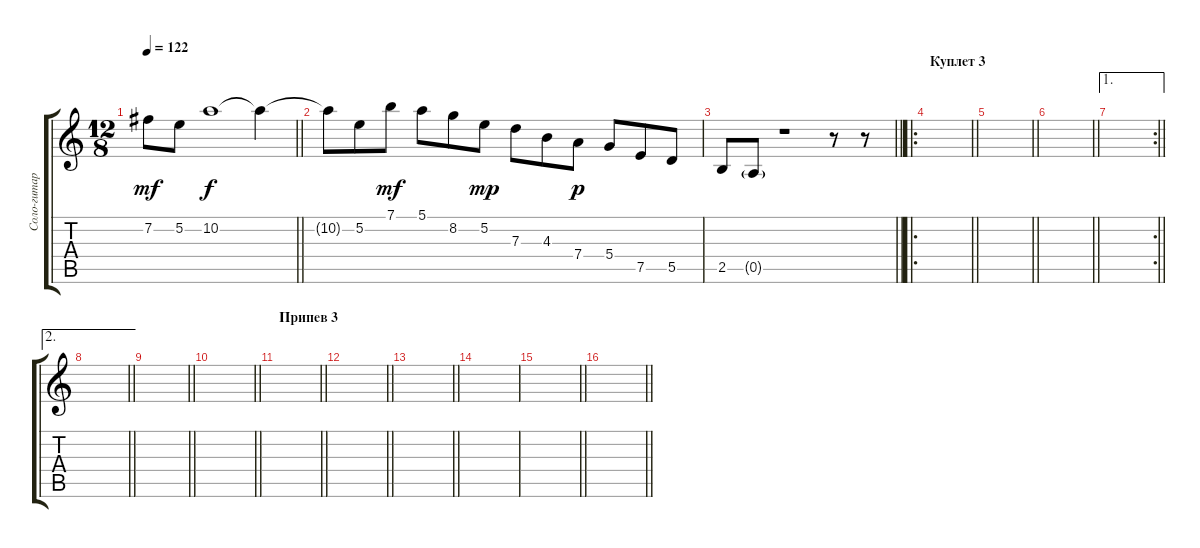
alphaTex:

\track ("Соло-гитара эхо" "Соло-гитар") {instrument overdrivenguitar}
\staff {score tabs}
\tuning (E4 B3 G3 D3 A2 E2) {hide}
\ts (12 8)
\tempo 122
\clef g2
\barLineRight lightlight
\ks c
7.2.8{dy mf} 5.2.8 10.2.1{dy f} 10.2{t}.4 |
10.2{t}.8 5.2.8 7.1.8{dy mf} 5.1.8 8.2.8 5.2.8{dy mp} 7.3.8 4.3.8 7.4.8{dy p} 5.4.8 7.5.8 5.5.8 |
\barLineRight lightlight
2.5.8 0.5{g}.8 r.1 r.8 r.8 |
\ro
\section ("" "Куплет 3")
\barLineRight lightlight
|
\barLineRight lightlight
|
\barLineRight lightlight
|
\ae 1
\rc 2
\barLineRight lightlight
|
\ae 2
\barLineRight lightlight
|
\barLineRight lightlight
|
\barLineRight lightlight
|
\section ("" "Припев 3")
\barLineRight lightlight
|
\barLineRight lightlight
|
\barLineRight lightlight
|
|
\barLineRight lightlight
|
\barLineRight lightlight
